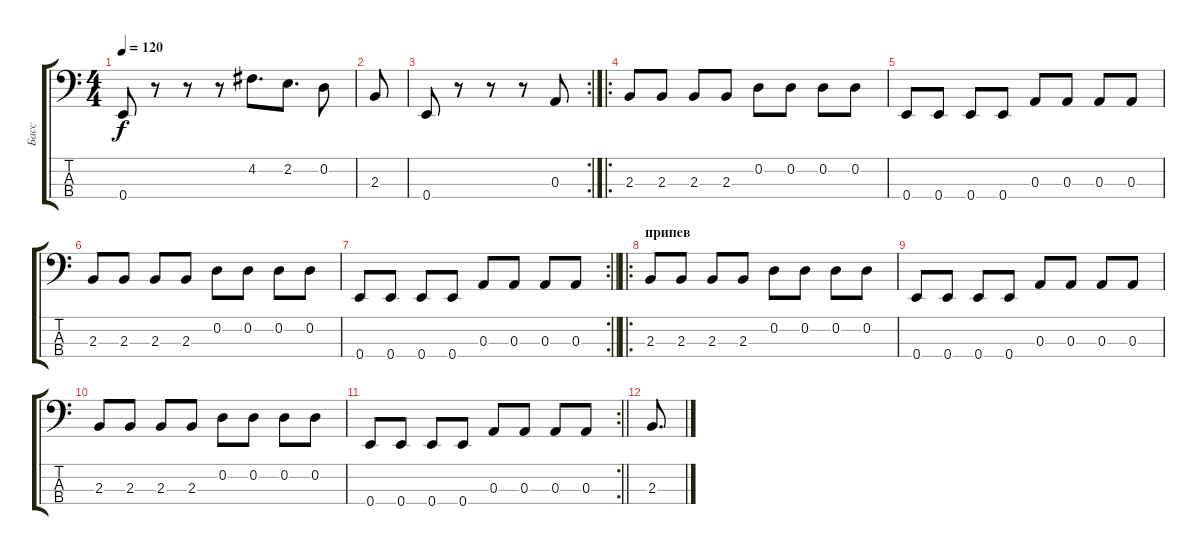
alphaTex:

\track ("Басс" "Басс") {instrument electricbassfinger}
\staff {score tabs}
\tuning (G2 D2 A1 E1) {hide}
\ts (4 4)
\tempo 120
\clef f4
\ks c
0.4.8{dy f} r.8 r.8 r.8 4.2.8{d} 2.2.8{d} 0.2.8 |
2.3.8 |
\rc 2
0.4.8 r.8 r.8 r.8 0.3.8 |
\ro
2.3.8 2.3.8 2.3.8 2.3.8 0.2.8 0.2.8 0.2.8 0.2.8 |
0.4.8 0.4.8 0.4.8 0.4.8 0.3.8 0.3.8 0.3.8 0.3.8 |
2.3.8 2.3.8 2.3.8 2.3.8 0.2.8 0.2.8 0.2.8 0.2.8 |
\rc 2
\barLineRight lightlight
0.4.8 0.4.8 0.4.8 0.4.8 0.3.8 0.3.8 0.3.8 0.3.8 |
\ro
\section ("" "припев")
2.3.8 2.3.8 2.3.8 2.3.8 0.2.8 0.2.8 0.2.8 0.2.8 |
0.4.8 0.4.8 0.4.8 0.4.8 0.3.8 0.3.8 0.3.8 0.3.8 |
2.3.8 2.3.8 2.3.8 2.3.8 0.2.8 0.2.8 0.2.8 0.2.8 |
\rc 2
\barLineRight lightlight
0.4.8 0.4.8 0.4.8 0.4.8 0.3.8 0.3.8 0.3.8 0.3.8 |
2.3.8{d}
